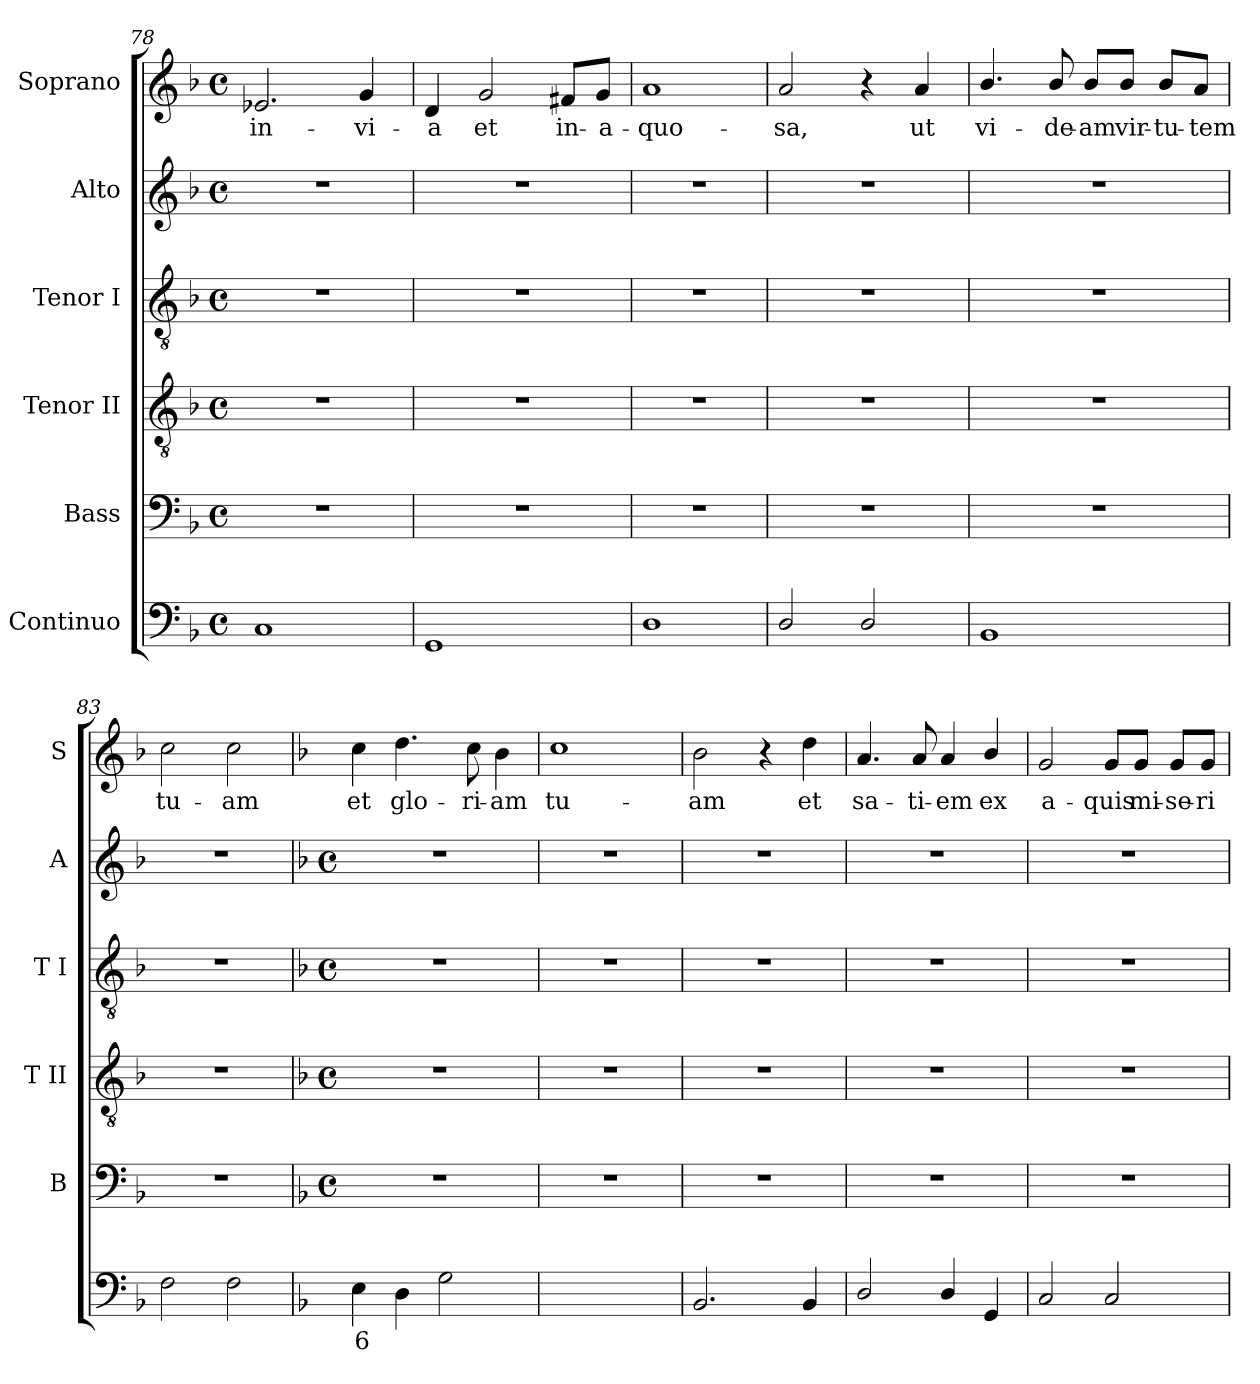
**kern	**text	**kern	**kern	**kern	**kern	**kern	**text
*part6	*part6	*part5	*part4	*part3	*part2	*part1	*part1
*staff6	*staff6	*staff5	*staff4	*staff3	*staff2	*staff1	*staff1
*I"Continuo	*	*I"Bass	*I"Tenor II	*I"Tenor I	*I"Alto	*I"Soprano	*
*	*	*I'B	*I'T II	*I'T I	*I'A	*I'S	*
*clefF4	*	*clefF4	*clefGv2	*clefGv2	*clefG2	*clefG2	*
*k[b-]	*	*k[b-]	*k[b-]	*k[b-]	*k[b-]	*k[b-]	*
*F:	*	*F:	*F:	*F:	*F:	*F:	*
*M4/4	*	*M4/4	*M4/4	*M4/4	*M4/4	*M4/4	*
*met(c)	*	*met(c)	*met(c)	*met(c)	*met(c)	*met(c)	*
=78	=78	=78	=78	=78	=78	=78	=78
!	!	!	!	!	!	!	!LO:LY:b
1C	.	1r	1r	1r	1r	2.e-X	in-
!	!	!	!	!	!	!	!LO:LY:b
.	.	.	.	.	.	4g	-vi-
=79	=79	=79	=79	=79	=79	=79	=79
!	!	!	!	!	!	!	!LO:LY:b
1GG	.	1r	1r	1r	1r	4d	-a
!	!	!	!	!	!	!	!LO:LY:b
.	.	.	.	.	.	2g	et
!	!	!	!	!	!	!	!LO:LY:b
.	.	.	.	.	.	8f#X/L	in-
!	!	!	!	!	!	!	!LO:LY:b
.	.	.	.	.	.	8g/J	-a-
=80	=80	=80	=80	=80	=80	=80	=80
!	!	!	!	!	!	!	!LO:LY:b
1D	.	1r	1r	1r	1r	1a	-quo-
=81	=81	=81	=81	=81	=81	=81	=81
!	!	!	!	!	!	!	!LO:LY:b
2D/	.	1r	1r	1r	1r	2a	-sa,
2D/	.	.	.	.	.	4r	.
!	!	!	!	!	!	!	!LO:LY:b
.	.	.	.	.	.	4a	ut
=82	=82	=82	=82	=82	=82	=82	=82
!	!	!	!	!	!	!	!LO:LY:b
1BB-	.	1r	1r	1r	1r	4.b-/	vi-
!	!	!	!	!	!	!	!LO:LY:b
.	.	.	.	.	.	8b-/	-de-
!	!	!	!	!	!	!	!LO:LY:b
.	.	.	.	.	.	8b-/L	-am
!	!	!	!	!	!	!	!LO:LY:b
.	.	.	.	.	.	8b-/J	vir-
!	!	!	!	!	!	!	!LO:LY:b
.	.	.	.	.	.	8b-/L	-tu-
!	!	!	!	!	!	!	!LO:LY:b
.	.	.	.	.	.	8a/J	-tem
=83	=83	=83	=83	=83	=83	=83	=83
!	!	!	!	!	!	!	!LO:LY:b
2F	.	1r	1r	1r	1r	2cc	tu-
!	!	!	!	!	!	!	!LO:LY:b
2F	.	.	.	.	.	2cc	-am
!!LO:LB:g=z
=84	=84	=84	=84	=84	=84	=84	=84
*	*	*k[b-]	*	*	*	*	*
*	*	*F:	*	*	*	*	*
*	*	*M4/4	*M4/4	*M4/4	*M4/4	*	*
*	*	*met(c)	*met(c)	*met(c)	*met(c)	*	*
!	!LO:LY:b	!	!	!	!	!	!LO:LY:b
4E	6	1r	1r	1r	1r	4cc	et
!	!	!	!	!	!	!	!LO:LY:b
4D	.	.	.	.	.	4.dd	glo-
2G	.	.	.	.	.	.	.
!	!	!	!	!	!	!	!LO:LY:b
.	.	.	.	.	.	8cc	-ri-
!	!	!	!	!	!	!	!LO:LY:b
.	.	.	.	.	.	4b-	-am
=85	=85	=85	=85	=85	=85	=85	=85
!	!LO:LY:b	!	!	!	!	!	!LO:LY:b
[2Fyy	4	1r	1r	1r	1r	1cc	tu-
!	!LO:LY:b	!	!	!	!	!	!
2Fyy]	3	.	.	.	.	.	.
=86	=86	=86	=86	=86	=86	=86	=86
!	!	!	!	!	!	!	!LO:LY:b
2.BB-	.	1r	1r	1r	1r	2b-	-am
.	.	.	.	.	.	4r	.
!	!	!	!	!	!	!	!LO:LY:b
4BB-	.	.	.	.	.	4dd	et
=87	=87	=87	=87	=87	=87	=87	=87
!	!	!	!	!	!	!	!LO:LY:b
2D/	.	1r	1r	1r	1r	4.a	sa-
!	!	!	!	!	!	!	!LO:LY:b
.	.	.	.	.	.	8a	-ti-
!	!	!	!	!	!	!	!LO:LY:b
4D/	.	.	.	.	.	4a	-em
!	!	!	!	!	!	!	!LO:LY:b
4GG	.	.	.	.	.	4b-/	ex
=88	=88	=88	=88	=88	=88	=88	=88
!	!	!	!	!	!	!	!LO:LY:b
2C	.	1r	1r	1r	1r	2g	a-
!	!	!	!	!	!	!	!LO:LY:b
2C	.	.	.	.	.	8g/L	-quis
!	!	!	!	!	!	!	!LO:LY:b
.	.	.	.	.	.	8g/J	mi-
!	!	!	!	!	!	!	!LO:LY:b
.	.	.	.	.	.	8g/L	-se-
!	!	!	!	!	!	!	!LO:LY:b
.	.	.	.	.	.	8g/J	-ri-
=	=	=	=	=	=	=	=
*-	*-	*-	*-	*-	*-	*-	*-
